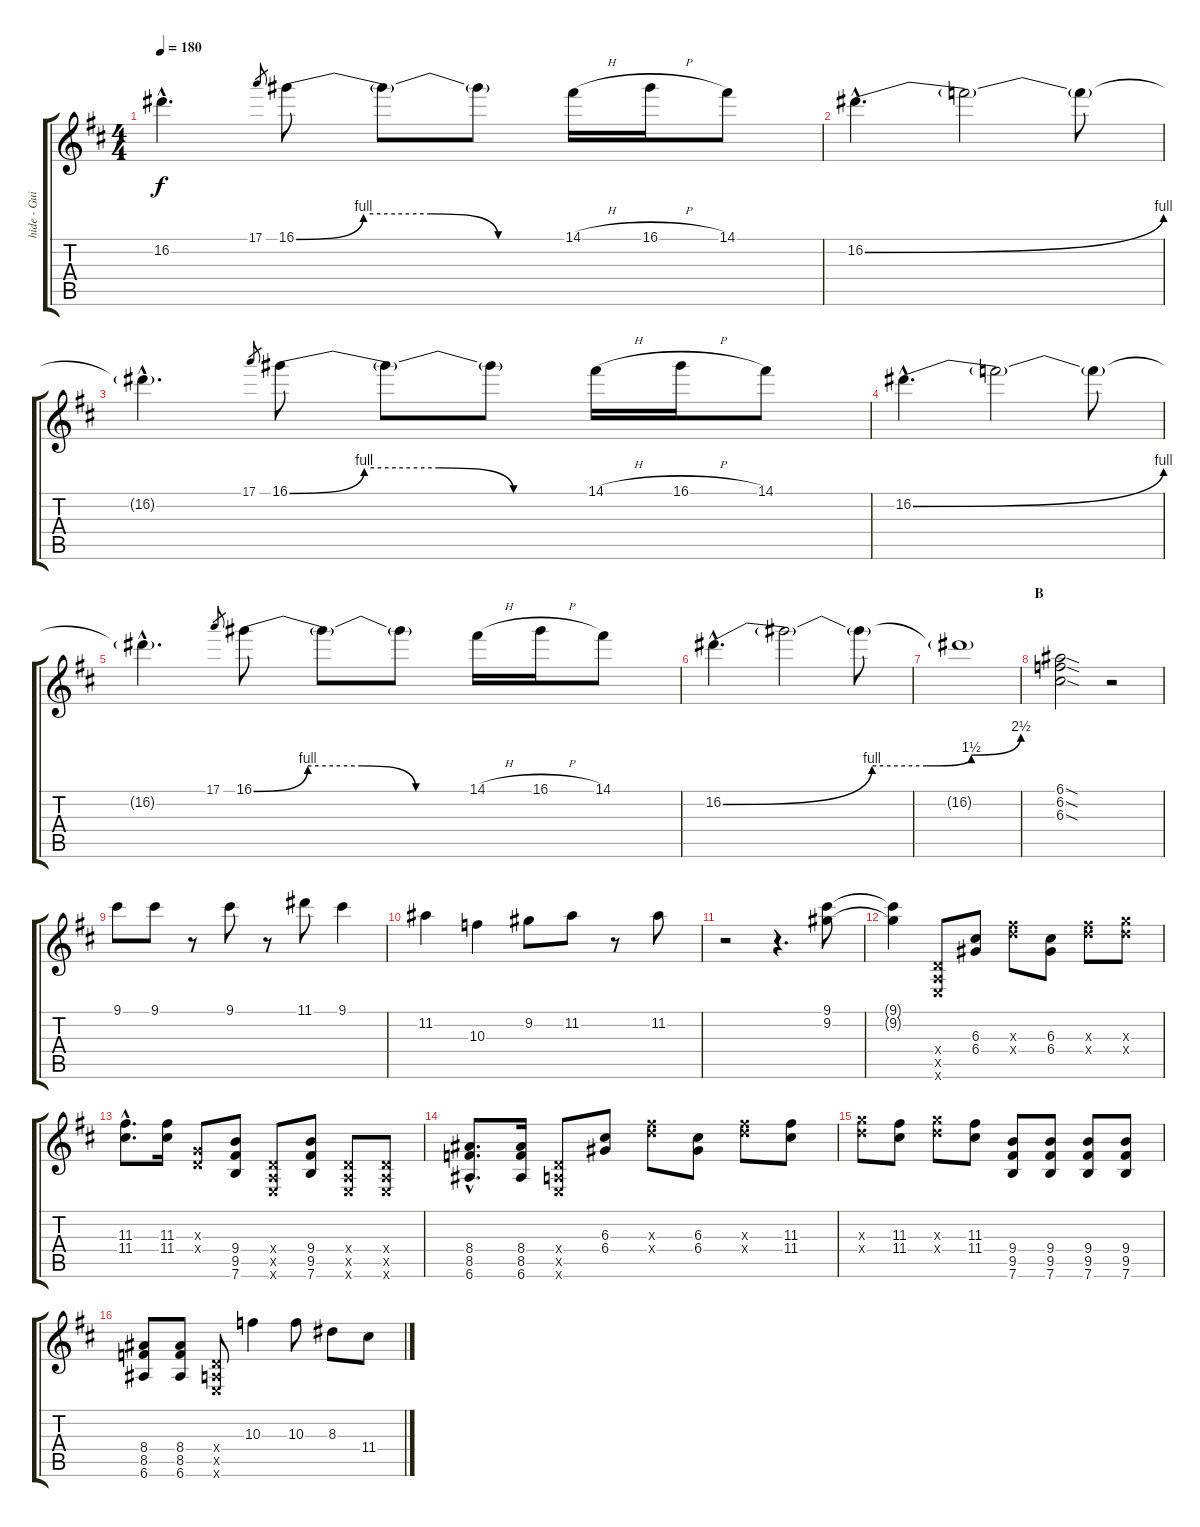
\track ("hide - Guitarra -" "hide - Gui") {instrument distortionguitar}
\staff {score tabs}
\tuning (E4 B3 G3 D3 A2 E2) {hide}
\ts (4 4)
\tempo 180
\clef g2
\ks bminor
16.2{hac t}.4{d dy f} 17.1.8{gr} 16.1{be (custom 0 0 15 4 30 4 45 0 60 0)}.8 16.1{t}.8 16.1{t}.8 14.1{h}.16 16.1{h}.16 14.1.8 |
16.2{be (bend 0 0 60 4) hac}.4{d} 16.2{t}.2 16.2{t}.8 |
16.2{hac t}.4{d} 17.1.8{gr} 16.1{be (custom 0 0 15 4 30 4 45 0 60 0)}.8 16.1{t}.8 16.1{t}.8 14.1{h}.16 16.1{h}.16 14.1.8 |
16.2{be (bend 0 0 60 4) hac}.4{d} 16.2{t}.2 16.2{t}.8 |
16.2{hac t}.4{d} 17.1.8{gr} 16.1{be (custom 0 0 15 4 30 4 45 0 60 0)}.8 16.1{t}.8 16.1{t}.8 14.1{h}.16 16.1{h}.16 14.1.8 |
16.2{be (custom 0 0 30 4 41 4 50 6 60 10) hac}.4{d} 16.2{t}.2 16.2{t}.8 |
16.2{t}.1 |
\section ("" "B")
(6.1{sod} 6.2{sod} 6.3{sod}).2 r.2 |
9.1.8{volume 11 instrument overdrivenguitar} 9.1.8 r.8 9.1.8 r.8 11.1.8 9.1.4 |
11.2.4 10.3.4 9.2.8 11.2.8 r.8 11.2.8 |
r.2 r.4{d} (9.1 9.2).8 |
\section ("" "")
(9.1{t} 9.2{t}).4 (0.4{x} 0.5{x} 0.6{x}).8 (6.3 6.4).8 (11.3{x} 12.4{x}).8 (6.3 6.4).8 (11.3{x} 12.4{x}).8 (12.3{x} 12.4{x}).8 |
(11.3{hac} 11.4{hac}).8{d} (11.3 11.4).16 (0.3{x} 0.4{x}).8 (9.4 9.5 7.6).8 (0.4{x} 0.5{x} 0.6{x}).8 (9.4 9.5 7.6).8 (0.4{x} 0.5{x} 0.6{x}).8 (0.4{x} 0.5{x} 0.6{x}).8 |
(8.4{hac} 8.5{hac} 6.6{hac}).8{d} (8.4 8.5 6.6).16 (0.4{x} 0.5{x} 0.6{x}).8 (6.3 6.4).8 (11.3{x} 12.4{x}).8 (6.3 6.4).8 (11.3{x} 12.4{x}).8 (11.3 11.4).8 |
(12.3{x} 12.4{x}).8 (11.3 11.4).8 (12.3{x} 12.4{x}).8 (11.3 11.4).8 (9.4 9.5 7.6).8 (9.4 9.5 7.6).8 (9.4 9.5 7.6).8 (9.4 9.5 7.6).8 |
\section ("" "")
(8.4 8.5 6.6).8 (8.4 8.5 6.6).8 (0.4{x} 0.5{x} 0.6{x}).8 10.3.4 10.3.8 8.3.8 11.4.8
